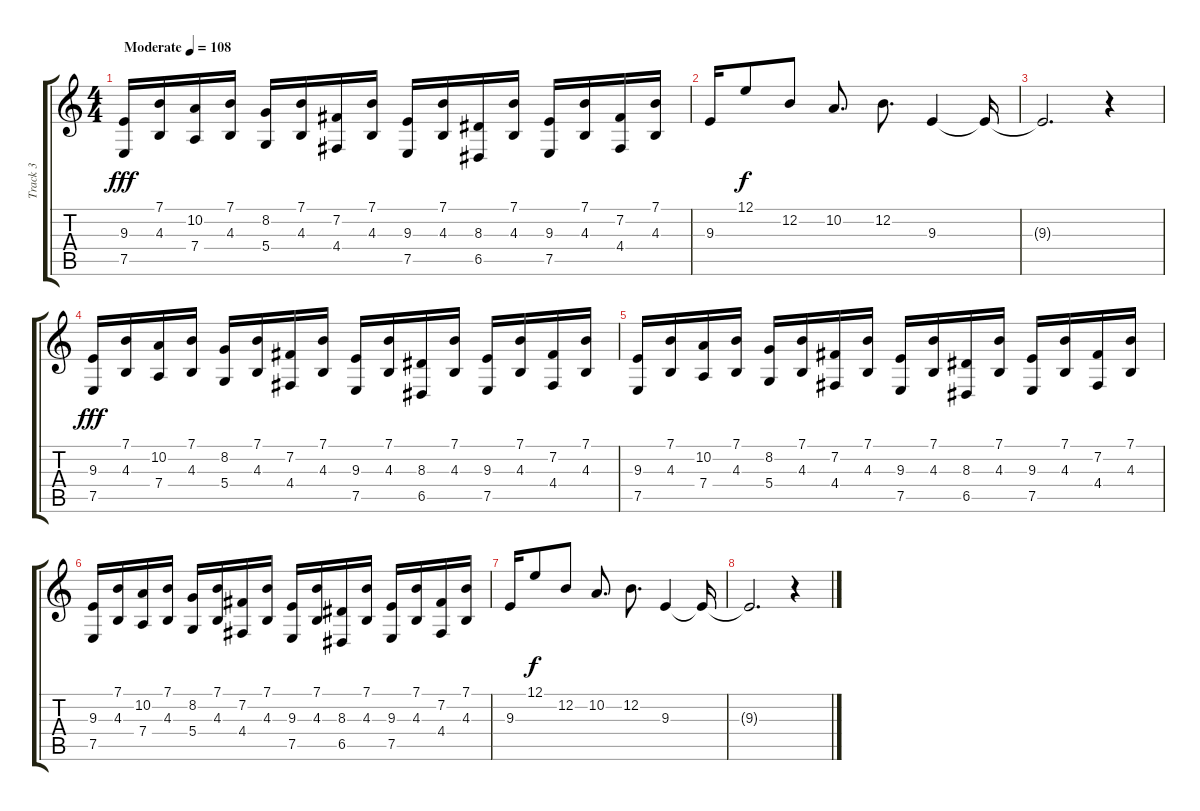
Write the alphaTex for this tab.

\track ("Track 3" "Track 3") {instrument harpsichord}
\staff {score tabs}
\tuning (E4 B3 G3 D3 A2 E2) {hide}
\ts (4 4)
\tempo (108 "Moderate")
\clef g2
\ks c
(9.3 7.5).16{dy fff instrument harpsichord} (7.1 4.3).16 (10.2 7.4).16 (7.1 4.3).16 (8.2 5.4).16 (7.1 4.3).16 (7.2 4.4).16 (7.1 4.3).16 (9.3 7.5).16 (7.1 4.3).16 (8.3 6.5).16 (7.1 4.3).16 (9.3 7.5).16 (7.1 4.3).16 (7.2 4.4).16 (7.1 4.3).16 |
9.3.16 12.1.8{dy f} 12.2.8 10.2.8{d} 12.2.8{d} 9.3.4 9.3{t}.16 |
9.3{t}.2{d} r.4 |
(9.3 7.5).16{dy fff} (7.1 4.3).16 (10.2 7.4).16 (7.1 4.3).16 (8.2 5.4).16 (7.1 4.3).16 (7.2 4.4).16 (7.1 4.3).16 (9.3 7.5).16 (7.1 4.3).16 (8.3 6.5).16 (7.1 4.3).16 (9.3 7.5).16 (7.1 4.3).16 (7.2 4.4).16 (7.1 4.3).16 |
(9.3 7.5).16 (7.1 4.3).16 (10.2 7.4).16 (7.1 4.3).16 (8.2 5.4).16 (7.1 4.3).16 (7.2 4.4).16 (7.1 4.3).16 (9.3 7.5).16 (7.1 4.3).16 (8.3 6.5).16 (7.1 4.3).16 (9.3 7.5).16 (7.1 4.3).16 (7.2 4.4).16 (7.1 4.3).16 |
(9.3 7.5).16 (7.1 4.3).16 (10.2 7.4).16 (7.1 4.3).16 (8.2 5.4).16 (7.1 4.3).16 (7.2 4.4).16 (7.1 4.3).16 (9.3 7.5).16 (7.1 4.3).16 (8.3 6.5).16 (7.1 4.3).16 (9.3 7.5).16 (7.1 4.3).16 (7.2 4.4).16 (7.1 4.3).16 |
9.3.16 12.1.8{dy f} 12.2.8 10.2.8{d} 12.2.8{d} 9.3.4 9.3{t}.16 |
9.3{t}.2{d} r.4
